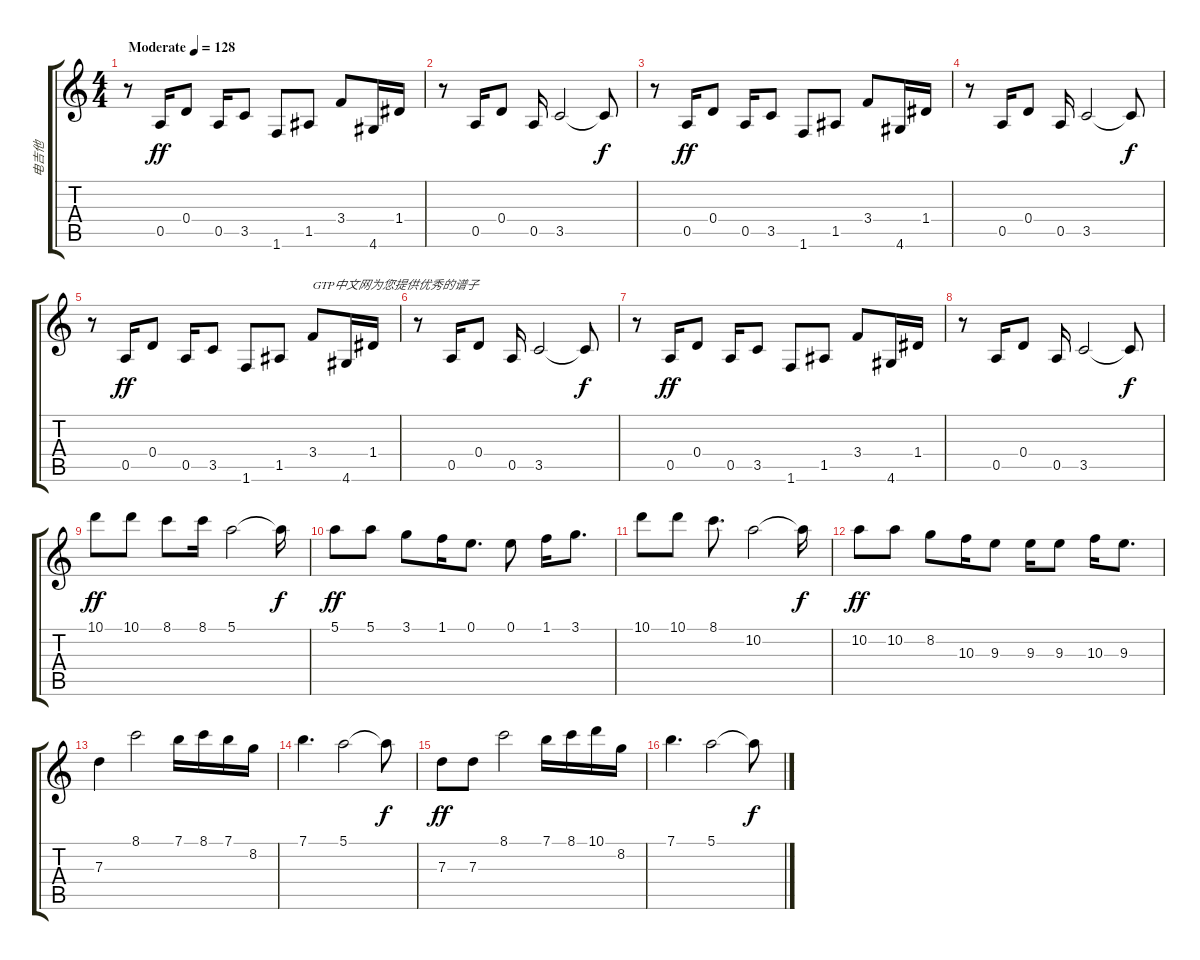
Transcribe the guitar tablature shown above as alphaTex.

\track ("电吉他" "电吉他") {instrument overdrivenguitar}
\staff {score tabs}
\tuning (E4 B3 G3 D3 A2 E2) {hide}
\ts (4 4)
\tempo (128 "Moderate")
\clef g2
\ks c
r.8{dy ff instrument overdrivenguitar} 0.5.16 0.4.8 0.5.16 3.5.8 1.6.8 1.5.8 3.4.8 4.6.16 1.4.16 |
r.8 0.5.16 0.4.8 0.5.16 3.5.2 3.5{t}.8{dy f} |
r.8 0.5.16{dy ff} 0.4.8 0.5.16 3.5.8 1.6.8 1.5.8 3.4.8 4.6.16 1.4.16 |
r.8 0.5.16 0.4.8 0.5.16 3.5.2 3.5{t}.8{dy f} |
r.8 0.5.16{dy ff} 0.4.8 0.5.16 3.5.8 1.6.8 1.5.8 3.4.8{txt "GTP中文网为您提供优秀的谱子"} 4.6.16 1.4.16 |
r.8 0.5.16 0.4.8 0.5.16 3.5.2 3.5{t}.8{dy f} |
r.8 0.5.16{dy ff} 0.4.8 0.5.16 3.5.8 1.6.8 1.5.8 3.4.8 4.6.16 1.4.16 |
r.8 0.5.16 0.4.8 0.5.16 3.5.2 3.5{t}.8{dy f} |
10.1.8{dy ff instrument stringensemble1} 10.1.8 8.1.8 8.1.16 5.1.2 5.1{t}.16{dy f} |
5.1.8{dy ff} 5.1.8 3.1.8 1.1.16 0.1.8{d} 0.1.8 1.1.16 3.1.8{d} |
10.1.8 10.1.8 8.1.8{d} 10.2.2 10.2{t}.16{dy f} |
10.2.8{dy ff} 10.2.8 8.2.8 10.3.16 9.3.8 9.3.16 9.3.8 10.3.16 9.3.8{d} |
7.3.4 8.1.2 7.1.16 8.1.16 7.1.16 8.2.16 |
7.1.4{d} 5.1.2 5.1{t}.8{dy f} |
7.3.8{dy ff} 7.3.8 8.1.2 7.1.16 8.1.16 10.1.16 8.2.16 |
7.1.4{d} 5.1.2 5.1{t}.8{dy f}
